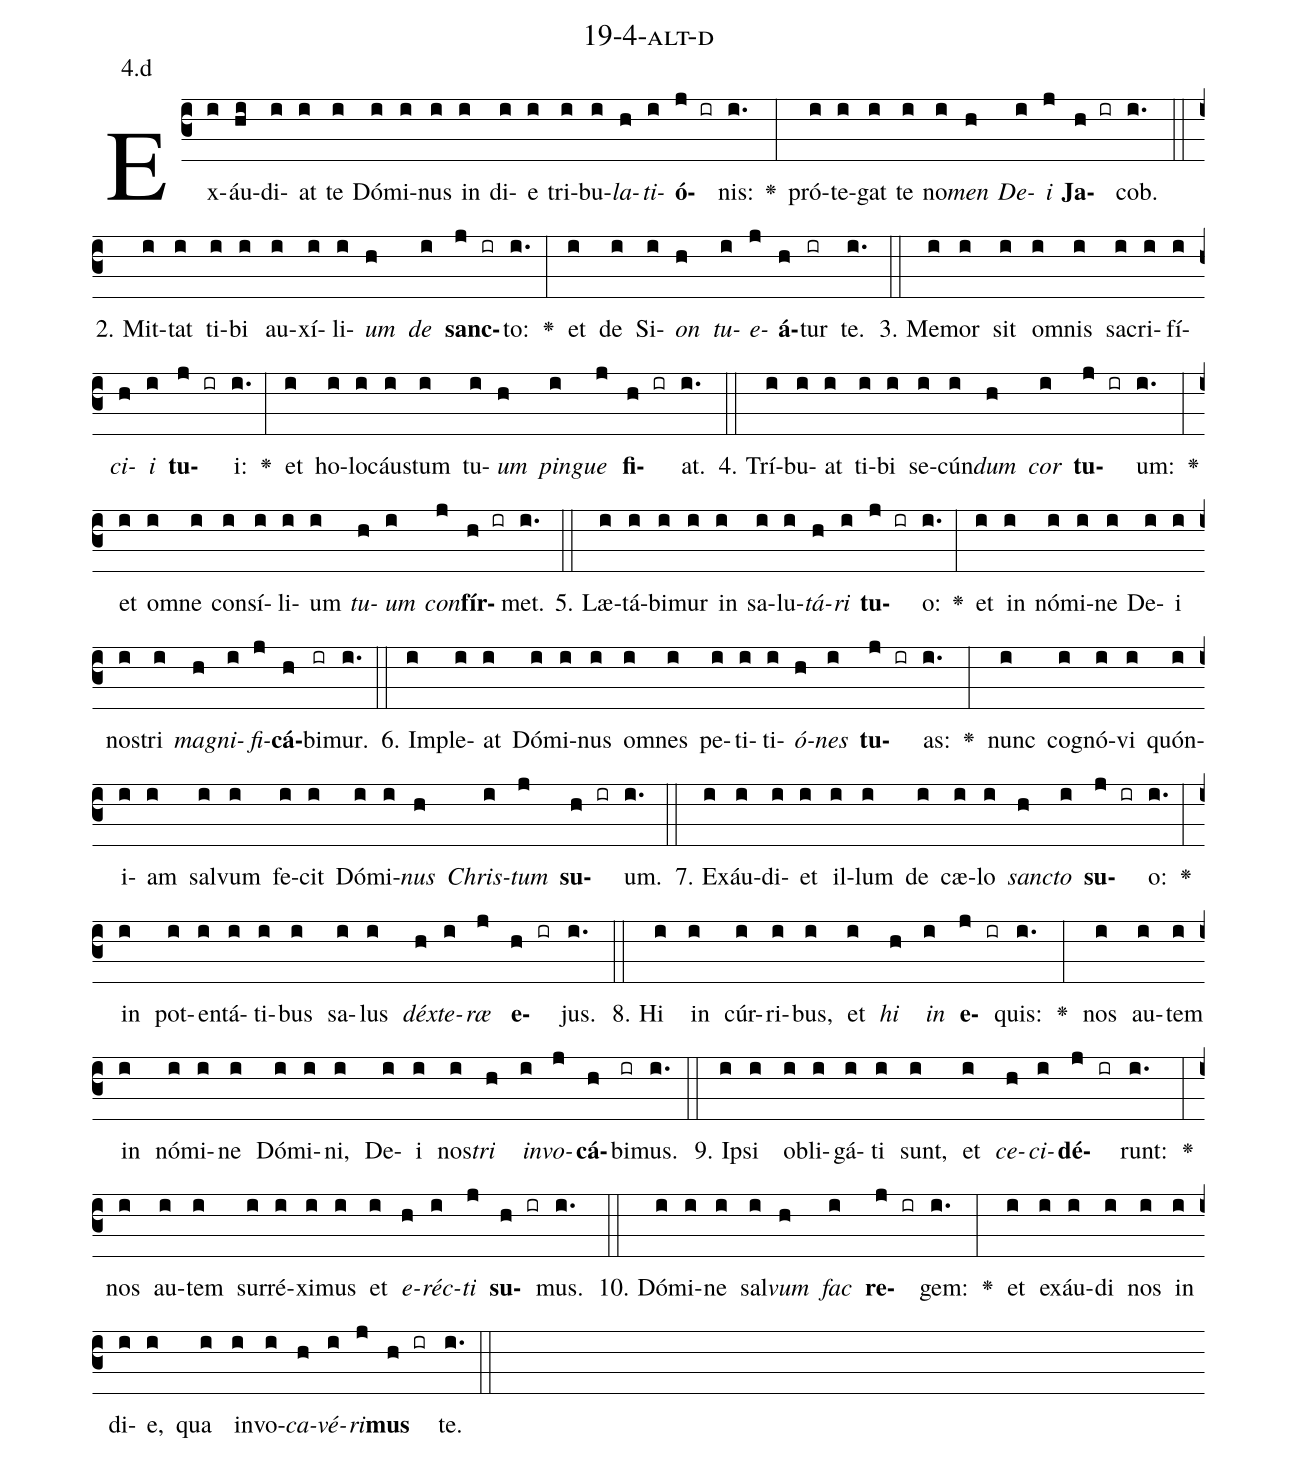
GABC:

name: 19-4-alt-d;
annotation: 4.d;
%%
(c3)Ex(i)áu(hi)di(i)at(i) te(i) Dó(i)mi(i)nus(i) in(i) di(i)e(i) tri(i)bu(i)<i>la</i>(h)<i>ti</i>(i)<b>ó</b>(j ir)nis:(i.) <v>\greheightstar</v>(:) pró(i)te(i)gat(i) te(i) no(i)<i>men</i>(h) <i>De</i>(i)<i>i</i>(j) <b>Ja</b>(h ir)cob.(i.) (::)
2. Mit(i)tat(i) ti(i)bi(i) au(i)xí(i)li(i)<i>um</i>(h) <i>de</i>(i) <b>sanc</b>(j ir)to:(i.) <v>\greheightstar</v>(:) et(i) de(i) Si(i)<i>on</i>(h) <i>tu</i>(i)<i>e</i>(j)<b>á</b>(h)tur(ir) te.(i.) (::)
3. Me(i)mor(i) sit(i) om(i)nis(i) sa(i)cri(i)fí(i)<i>ci</i>(h)<i>i</i>(i) <b>tu</b>(j ir)i:(i.) <v>\greheightstar</v>(:) et(i) ho(i)lo(i)cáus(i)tum(i) tu(i)<i>um</i>(h) <i>pin</i>(i)<i>gue</i>(j) <b>fi</b>(h ir)at.(i.) (::)
4. Trí(i)bu(i)at(i) ti(i)bi(i) se(i)cún(i)<i>dum</i>(h) <i>cor</i>(i) <b>tu</b>(j ir)um:(i.) <v>\greheightstar</v>(:) et(i) om(i)ne(i) con(i)sí(i)li(i)um(i) <i>tu</i>(h)<i>um</i>(i) <i>con</i>(j)<b>fír</b>(h ir)met.(i.) (::)
5. Læ(i)tá(i)bi(i)mur(i) in(i) sa(i)lu(i)<i>tá</i>(h)<i>ri</i>(i) <b>tu</b>(j ir)o:(i.) <v>\greheightstar</v>(:) et(i) in(i) nó(i)mi(i)ne(i) De(i)i(i) nos(i)tri(i) <i>ma</i>(h)<i>gni</i>(i)<i>fi</i>(j)<b>cá</b>(h)bi(ir)mur.(i.) (::)
6. Im(i)ple(i)at(i) Dó(i)mi(i)nus(i) om(i)nes(i) pe(i)ti(i)ti(i)<i>ó</i>(h)<i>nes</i>(i) <b>tu</b>(j ir)as:(i.) <v>\greheightstar</v>(:) nunc(i) co(i)gnó(i)vi(i) quón(i)i(i)am(i) sal(i)vum(i) fe(i)cit(i) Dó(i)mi(i)<i>nus</i>(h) <i>Chris</i>(i)<i>tum</i>(j) <b>su</b>(h ir)um.(i.) (::)
7. Ex(i)áu(i)di(i)et(i) il(i)lum(i) de(i) cæ(i)lo(i) <i>sanc</i>(h)<i>to</i>(i) <b>su</b>(j ir)o:(i.) <v>\greheightstar</v>(:) in(i) pot(i)en(i)tá(i)ti(i)bus(i) sa(i)lus(i) <i>déx</i>(h)<i>te</i>(i)<i>ræ</i>(j) <b>e</b>(h ir)jus.(i.) (::)
8. Hi(i) in(i) cúr(i)ri(i)bus,(i) et(i) <i>hi</i>(h) <i>in</i>(i) <b>e</b>(j ir)quis:(i.) <v>\greheightstar</v>(:) nos(i) au(i)tem(i) in(i) nó(i)mi(i)ne(i) Dó(i)mi(i)ni,(i) De(i)i(i) nos(i)<i>tri</i>(h) <i>in</i>(i)<i>vo</i>(j)<b>cá</b>(h)bi(ir)mus.(i.) (::)
9. Ip(i)si(i) ob(i)li(i)gá(i)ti(i) sunt,(i) et(i) <i>ce</i>(h)<i>ci</i>(i)<b>dé</b>(j ir)runt:(i.) <v>\greheightstar</v>(:) nos(i) au(i)tem(i) sur(i)ré(i)xi(i)mus(i) et(i) <i>e</i>(h)<i>réc</i>(i)<i>ti</i>(j) <b>su</b>(h ir)mus.(i.) (::)
10. Dó(i)mi(i)ne(i) sal(i)<i>vum</i>(h) <i>fac</i>(i) <b>re</b>(j ir)gem:(i.) <v>\greheightstar</v>(:) et(i) ex(i)áu(i)di(i) nos(i) in(i) di(i)e,(i) qua(i) in(i)vo(i)<i>ca</i>(h)<i>vé</i>(i)<i>ri</i>(j)<b>mus</b>(h ir) te.(i.) (::)
